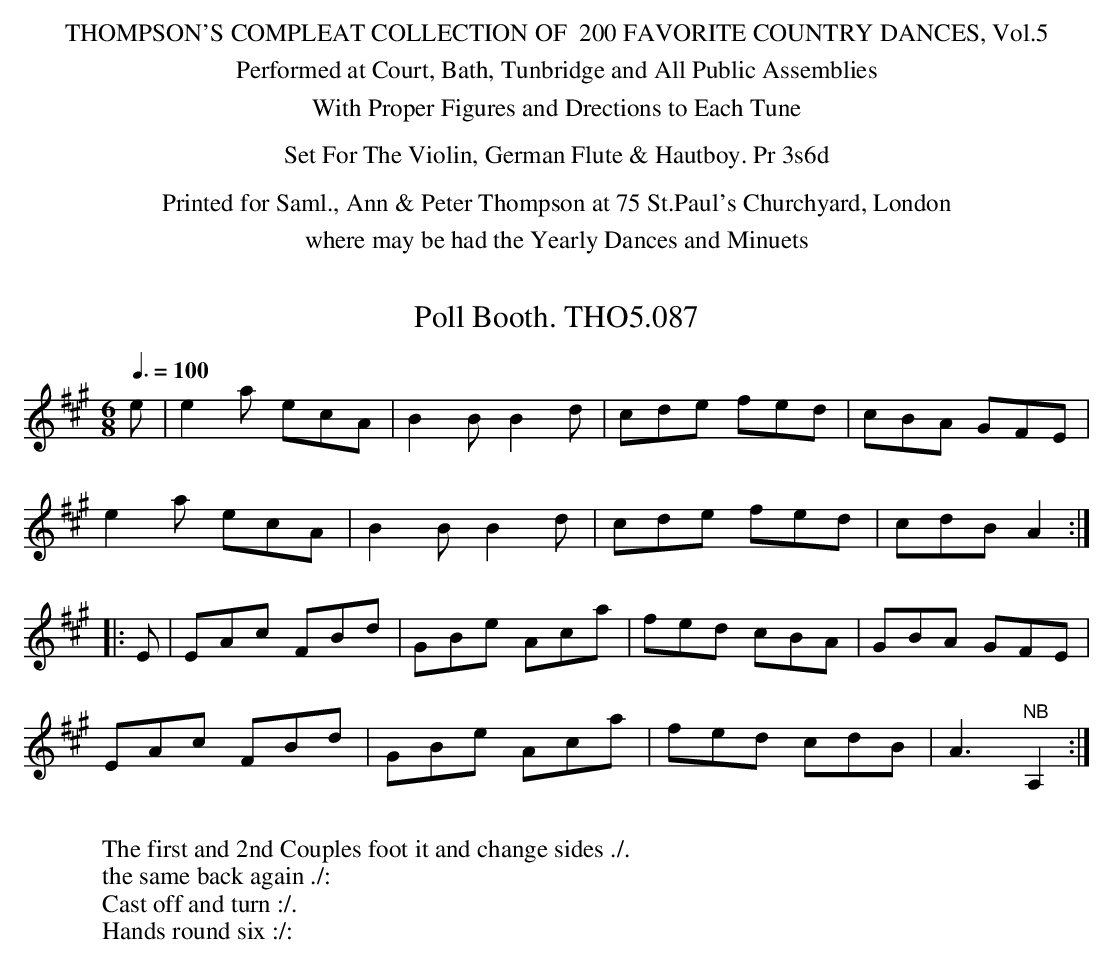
X:1
T:Poll Booth. THO5.087
M:6/8
L:1/8
Q:3/8=100
K:A
e|e2a ecA|B2B B2d|cde fed|cBA GFE|
e2a ecA|B2B B2d|cde fed|cdB A2:|
|:E|EAc FBd|GBe Aca|fed cBA|GBA GFE|
EAc FBd|GBe Aca|fed cdB|A3 "^NB"A,2:|
W:
W:The first and 2nd Couples foot it and change sides ./.
W:the same back again ./:
W:Cast off and turn :/.
W:Hands round six :/:
